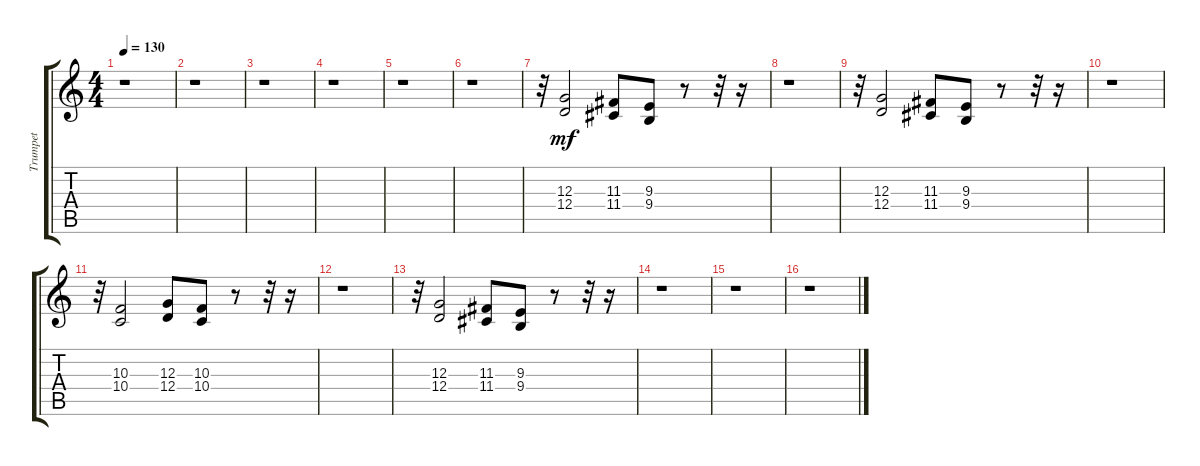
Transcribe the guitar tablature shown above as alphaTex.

\track ("Trumpet" "Trumpet") {instrument trumpet}
\staff {score tabs}
\tuning (E4 B3 G3 D3 A2 E2) {hide}
\ts (4 4)
\tempo 130
\clef g2
\ks c
r.1{dy mf} |
r.1 |
r.1 |
r.1 |
r.1 |
r.1 |
r.32 (12.3 12.4).2 (11.3 11.4).8 (9.3 9.4).8 r.8 r.32 r.16 |
r.1 |
r.32 (12.3 12.4).2 (11.3 11.4).8 (9.3 9.4).8 r.8 r.32 r.16 |
r.1 |
r.32 (10.3 10.4).2 (12.3 12.4).8 (10.3 10.4).8 r.8 r.32 r.16 |
r.1 |
r.32 (12.3 12.4).2 (11.3 11.4).8 (9.3 9.4).8 r.8 r.32 r.16 |
r.1 |
r.1 |
r.1
